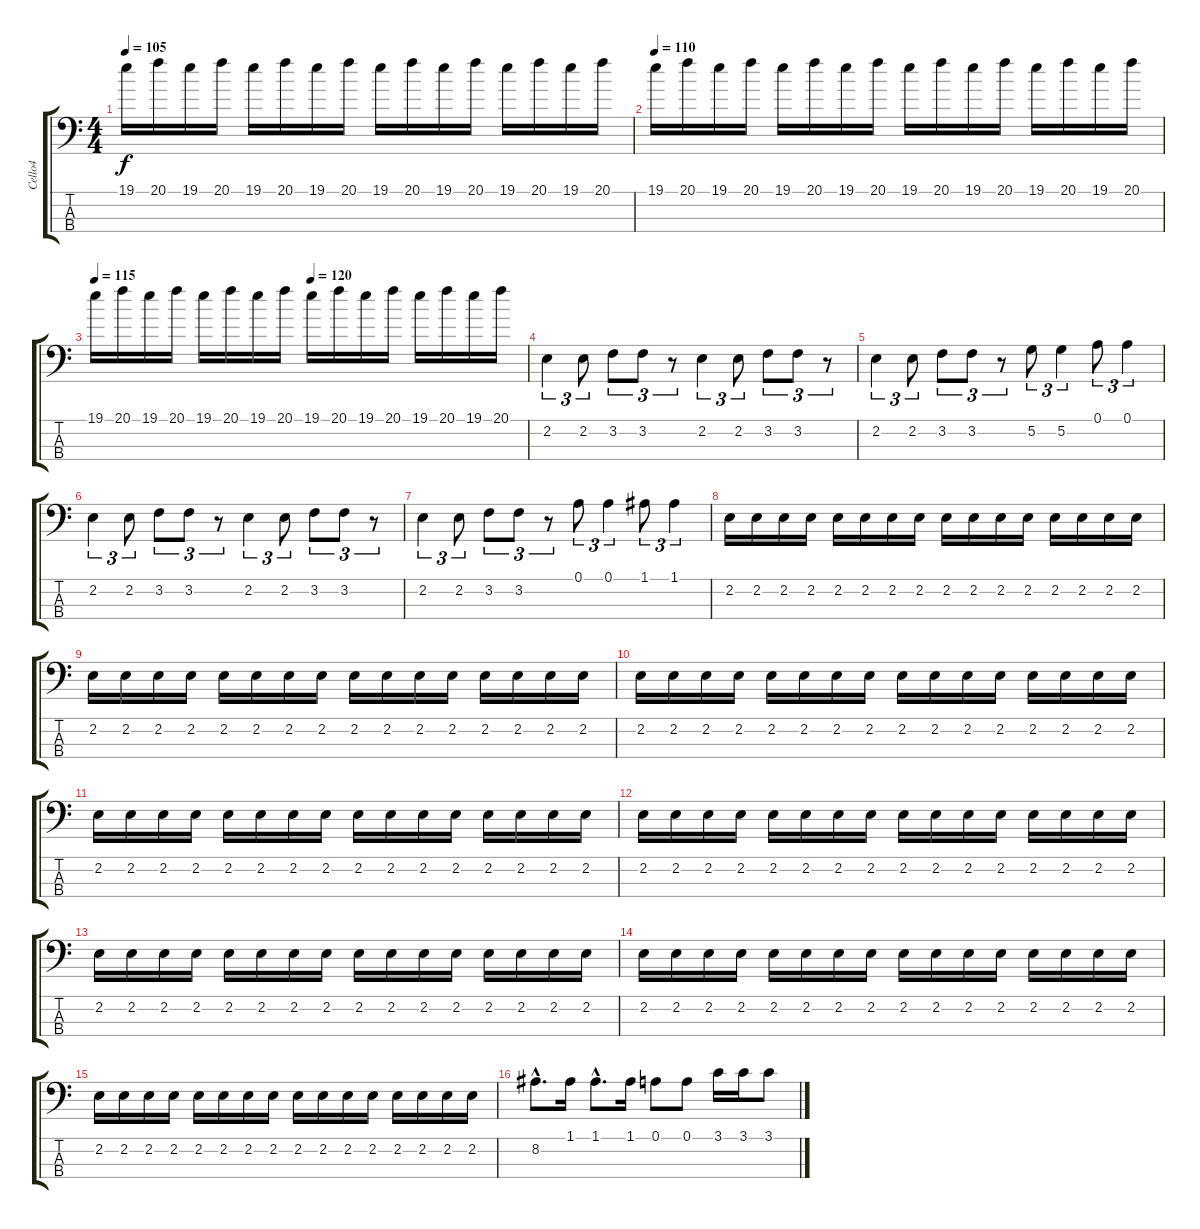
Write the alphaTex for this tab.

\track ("Cello4" "Cello4") {instrument overdrivenguitar}
\staff {score tabs}
\tuning (A2 D2 G1 C1) {hide}
\ts (4 4)
\tempo 105
\clef f4
\ks c
19.1.16{dy f} 20.1.16 19.1.16 20.1.16 19.1.16 20.1.16 19.1.16 20.1.16 19.1.16 20.1.16 19.1.16 20.1.16 19.1.16 20.1.16 19.1.16 20.1.16 |
\tempo 110
19.1.16 20.1.16 19.1.16 20.1.16 19.1.16 20.1.16 19.1.16 20.1.16 19.1.16 20.1.16 19.1.16 20.1.16 19.1.16 20.1.16 19.1.16 20.1.16 |
\tempo 115
\tempo (120 0.5)
19.1.16 20.1.16 19.1.16 20.1.16 19.1.16 20.1.16 19.1.16 20.1.16 19.1.16 20.1.16 19.1.16 20.1.16 19.1.16 20.1.16 19.1.16 20.1.16 |
2.2.4{tu (3 2) volume 10 instrument overdrivenguitar} 2.2.8{tu (3 2)} 3.2.8{tu (3 2)} 3.2.8{tu (3 2)} r.8{tu (3 2)} 2.2.4{tu (3 2)} 2.2.8{tu (3 2)} 3.2.8{tu (3 2)} 3.2.8{tu (3 2)} r.8{tu (3 2)} |
2.2.4{tu (3 2)} 2.2.8{tu (3 2)} 3.2.8{tu (3 2)} 3.2.8{tu (3 2)} r.8{tu (3 2)} 5.2.8{tu (3 2)} 5.2.4{tu (3 2)} 0.1.8{tu (3 2)} 0.1.4{tu (3 2)} |
2.2.4{tu (3 2)} 2.2.8{tu (3 2)} 3.2.8{tu (3 2)} 3.2.8{tu (3 2)} r.8{tu (3 2)} 2.2.4{tu (3 2)} 2.2.8{tu (3 2)} 3.2.8{tu (3 2)} 3.2.8{tu (3 2)} r.8{tu (3 2)} |
2.2.4{tu (3 2)} 2.2.8{tu (3 2)} 3.2.8{tu (3 2)} 3.2.8{tu (3 2)} r.8{tu (3 2)} 0.1.8{tu (3 2)} 0.1.4{tu (3 2)} 1.1.8{tu (3 2)} 1.1.4{tu (3 2)} |
2.2.16 2.2.16 2.2.16 2.2.16 2.2.16 2.2.16 2.2.16 2.2.16 2.2.16 2.2.16 2.2.16 2.2.16 2.2.16 2.2.16 2.2.16 2.2.16 |
2.2.16 2.2.16 2.2.16 2.2.16 2.2.16 2.2.16 2.2.16 2.2.16 2.2.16 2.2.16 2.2.16 2.2.16 2.2.16 2.2.16 2.2.16 2.2.16 |
2.2.16 2.2.16 2.2.16 2.2.16 2.2.16 2.2.16 2.2.16 2.2.16 2.2.16 2.2.16 2.2.16 2.2.16 2.2.16 2.2.16 2.2.16 2.2.16 |
2.2.16 2.2.16 2.2.16 2.2.16 2.2.16 2.2.16 2.2.16 2.2.16 2.2.16 2.2.16 2.2.16 2.2.16 2.2.16 2.2.16 2.2.16 2.2.16 |
2.2.16 2.2.16 2.2.16 2.2.16 2.2.16 2.2.16 2.2.16 2.2.16 2.2.16 2.2.16 2.2.16 2.2.16 2.2.16 2.2.16 2.2.16 2.2.16 |
2.2.16 2.2.16 2.2.16 2.2.16 2.2.16 2.2.16 2.2.16 2.2.16 2.2.16 2.2.16 2.2.16 2.2.16 2.2.16 2.2.16 2.2.16 2.2.16 |
2.2.16 2.2.16 2.2.16 2.2.16 2.2.16 2.2.16 2.2.16 2.2.16 2.2.16 2.2.16 2.2.16 2.2.16 2.2.16 2.2.16 2.2.16 2.2.16 |
2.2.16 2.2.16 2.2.16 2.2.16 2.2.16 2.2.16 2.2.16 2.2.16 2.2.16 2.2.16 2.2.16 2.2.16 2.2.16 2.2.16 2.2.16 2.2.16 |
8.2{hac}.8{d} 1.1.16 1.1{hac}.8{d} 1.1.16 0.1.8 0.1.8 3.1.16 3.1.16 3.1.8
